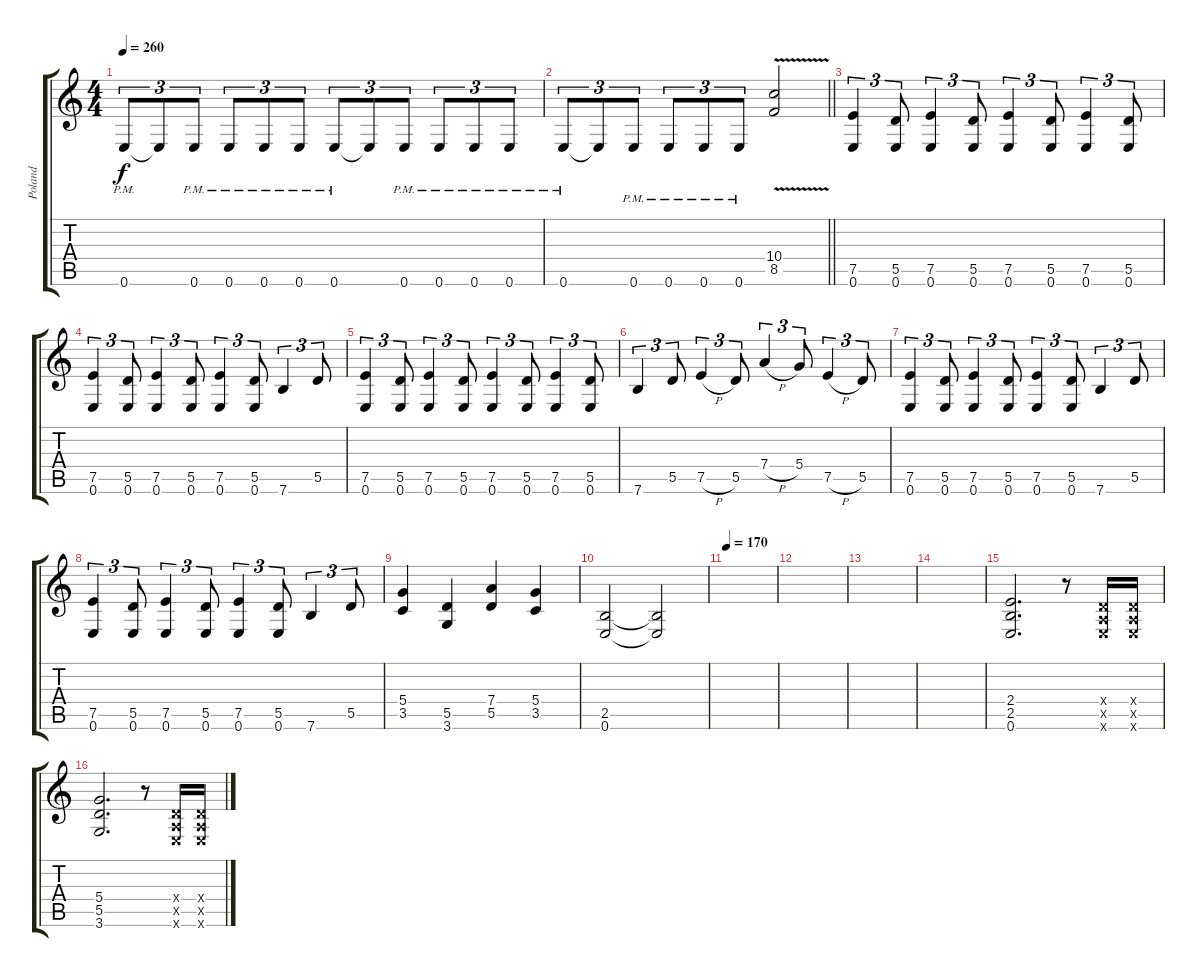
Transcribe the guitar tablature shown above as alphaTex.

\track ("Poland" "Poland") {instrument distortionguitar}
\staff {score tabs}
\tuning (E4 B3 G3 D3 A2 E2) {hide}
\ts (4 4)
\tempo 260
\clef g2
\ks c
0.6{pm}.8{tu (3 2) dy f} 0.6{t}.8{tu (3 2)} 0.6{pm}.8{tu (3 2)} 0.6{pm}.8{tu (3 2)} 0.6{pm}.8{tu (3 2)} 0.6{pm}.8{tu (3 2)} 0.6{pm}.8{tu (3 2)} 0.6{t}.8{tu (3 2)} 0.6{pm}.8{tu (3 2)} 0.6{pm}.8{tu (3 2)} 0.6{pm}.8{tu (3 2)} 0.6{pm}.8{tu (3 2)} |
\barLineRight lightlight
0.6{pm}.8{tu (3 2)} 0.6{t}.8{tu (3 2)} 0.6{pm}.8{tu (3 2)} 0.6{pm}.8{tu (3 2)} 0.6{pm}.8{tu (3 2)} 0.6{pm}.8{tu (3 2)} (10.4{v} 8.5{v}).2 |
(7.5 0.6).4{tu (3 2)} (5.5 0.6).8{tu (3 2)} (7.5 0.6).4{tu (3 2)} (5.5 0.6).8{tu (3 2)} (7.5 0.6).4{tu (3 2)} (5.5 0.6).8{tu (3 2)} (7.5 0.6).4{tu (3 2)} (5.5 0.6).8{tu (3 2)} |
(7.5 0.6).4{tu (3 2)} (5.5 0.6).8{tu (3 2)} (7.5 0.6).4{tu (3 2)} (5.5 0.6).8{tu (3 2)} (7.5 0.6).4{tu (3 2)} (5.5 0.6).8{tu (3 2)} 7.6.4{tu (3 2)} 5.5.8{tu (3 2)} |
(7.5 0.6).4{tu (3 2)} (5.5 0.6).8{tu (3 2)} (7.5 0.6).4{tu (3 2)} (5.5 0.6).8{tu (3 2)} (7.5 0.6).4{tu (3 2)} (5.5 0.6).8{tu (3 2)} (7.5 0.6).4{tu (3 2)} (5.5 0.6).8{tu (3 2)} |
7.6.4{tu (3 2)} 5.5.8{tu (3 2)} 7.5{h}.4{tu (3 2)} 5.5.8{tu (3 2)} 7.4{h}.4{tu (3 2)} 5.4.8{tu (3 2)} 7.5{h}.4{tu (3 2)} 5.5.8{tu (3 2)} |
(7.5 0.6).4{tu (3 2)} (5.5 0.6).8{tu (3 2)} (7.5 0.6).4{tu (3 2)} (5.5 0.6).8{tu (3 2)} (7.5 0.6).4{tu (3 2)} (5.5 0.6).8{tu (3 2)} 7.6.4{tu (3 2)} 5.5.8{tu (3 2)} |
(7.5 0.6).4{tu (3 2)} (5.5 0.6).8{tu (3 2)} (7.5 0.6).4{tu (3 2)} (5.5 0.6).8{tu (3 2)} (7.5 0.6).4{tu (3 2)} (5.5 0.6).8{tu (3 2)} 7.6.4{tu (3 2)} 5.5.8{tu (3 2)} |
(5.4 3.5).4 (5.5 3.6).4 (7.4 5.5).4 (5.4 3.5).4 |
(2.5 0.6).2 (2.5{t} 0.6{t}).2 |
\tempo 170
|
|
|
|
(2.4 2.5 0.6).2{d} r.8 (0.4{x} 0.5{x} 0.6{x}).16 (0.4{x} 0.5{x} 0.6{x}).16 |
(5.4 5.5 3.6).2{d} r.8 (0.4{x} 0.5{x} 0.6{x}).16 (0.4{x} 0.5{x} 0.6{x}).16
